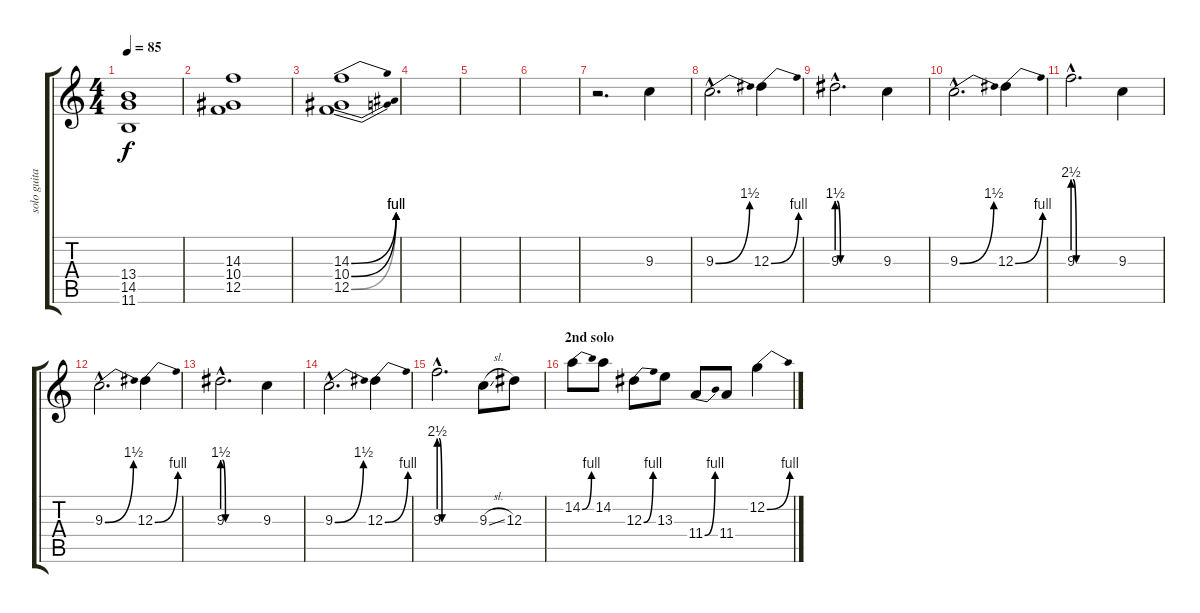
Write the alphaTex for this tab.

\track ("solo guitar" "solo guita") {instrument overdrivenguitar}
\staff {score tabs}
\tuning (C4 G3 Eb3 Bb2 F2 C2) {hide}
\ts (4 4)
\tempo 85
\clef g2
\ks c
(13.4 14.5 11.6).1{dy f} |
(14.3 10.4 12.5).1 |
(14.3{be (bend 0 0 60 4)} 10.4{be (bend 0 0 60 4)} 12.5{be (bend 0 0 60 4)}).1 |
\section ("" "")
|
|
|
r.2{d volume 14} 9.3.4 |
\section ("" "")
9.3{be (bend 0 0 60 6) hac}.2{d} 12.3{be (bend 0 0 60 4)}.4 |
9.3{be (custom 0 6 5 0 10 0 20 0 40 0 60 0) hac}.2{d} 9.3.4 |
9.3{be (bend 0 0 60 6) hac}.2{d} 12.3{be (bend 0 0 60 4)}.4 |
9.3{be (custom 0 10 5 0 8 0 15 0 40 0 60 0) hac}.2{d} 9.3.4 |
9.3{be (bend 0 0 60 6) hac}.2{d} 12.3{be (bend 0 0 60 4)}.4 |
9.3{be (custom 0 6 5 0 10 0 20 0 40 0 60 0) hac}.2{d} 9.3.4 |
9.3{be (bend 0 0 60 6) hac}.2{d} 12.3{be (bend 0 0 60 4)}.4 |
9.3{be (custom 0 10 5 0 8 0 15 0 40 0 60 0) hac}.2{d} 9.3{sl}.8 12.3.8 |
\section ("" "2nd solo")
14.2{be (bend 0 0 60 4)}.8 14.2.8 12.3{be (bend 0 0 60 4)}.8 13.3.8 11.4{be (bend 0 0 60 4)}.8 11.4.8 12.2{be (bend 0 0 60 4)}.4
